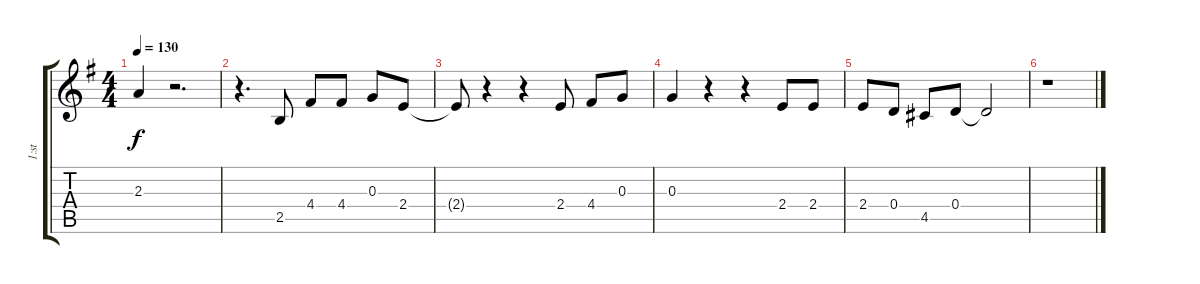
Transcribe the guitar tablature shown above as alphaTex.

\track ("1:st" "1:st") {instrument acousticguitarsteel}
\staff {score tabs}
\tuning (E4 B3 G3 D3 A2 E2) {hide}
\ts (4 4)
\tempo 130
\clef g2
\ks g
2.3.4{dy f} r.2{d} |
r.4{d} 2.5.8 4.4.8 4.4.8 0.3.8 2.4.8 |
2.4{t}.8 r.4 r.4 2.4.8 4.4.8 0.3.8 |
0.3.4 r.4 r.4 2.4.8 2.4.8 |
2.4.8 0.4.8 4.5.8 0.4.8 0.4{t}.2 |
r.1
